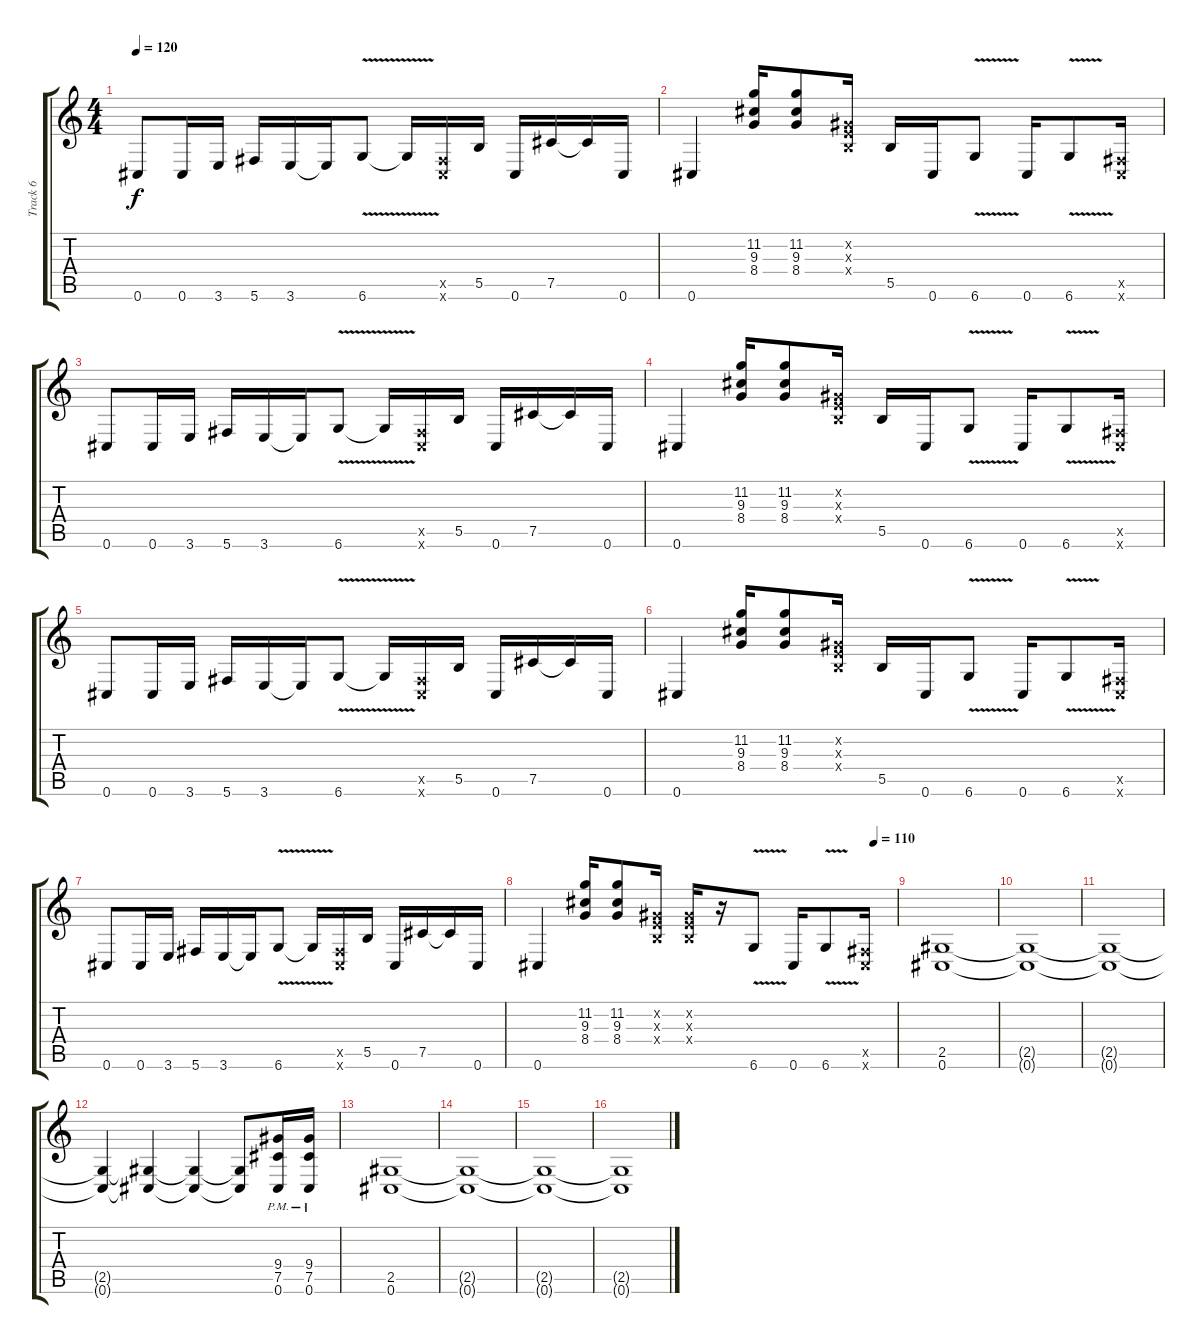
\track ("Track 6" "Track 6") {instrument distortionguitar}
\staff {score tabs}
\tuning (Db4 Ab3 E3 B2 Gb2 Db2) {hide}
\ts (4 4)
\tempo 120
\clef g2
\ks c
0.6.8{dy f} 0.6.16 3.6.16 5.6.16 3.6.16 3.6{t}.16 6.6{v}.8 6.6{t}.16 (0.5{x} 0.6{x}).16 5.5.16 0.6.16 7.5.16 7.5{t}.16 0.6.16 |
0.6.4 (11.2 9.3 8.4).16 (11.2 9.3 8.4).8 (0.2{x} 0.3{x} 0.4{x}).16 5.5.16 0.6.16 6.6{v}.8 0.6.16 6.6{v}.8 (0.5{x} 0.6{x}).16 |
0.6.8 0.6.16 3.6.16 5.6.16 3.6.16 3.6{t}.16 6.6{v}.8 6.6{t}.16 (0.5{x} 0.6{x}).16 5.5.16 0.6.16 7.5.16 7.5{t}.16 0.6.16 |
0.6.4 (11.2 9.3 8.4).16 (11.2 9.3 8.4).8 (0.2{x} 0.3{x} 0.4{x}).16 5.5.16 0.6.16 6.6{v}.8 0.6.16 6.6{v}.8 (0.5{x} 0.6{x}).16 |
0.6.8 0.6.16 3.6.16 5.6.16 3.6.16 3.6{t}.16 6.6{v}.8 6.6{t}.16 (0.5{x} 0.6{x}).16 5.5.16 0.6.16 7.5.16 7.5{t}.16 0.6.16 |
0.6.4 (11.2 9.3 8.4).16 (11.2 9.3 8.4).8 (0.2{x} 0.3{x} 0.4{x}).16 5.5.16 0.6.16 6.6{v}.8 0.6.16 6.6{v}.8 (0.5{x} 0.6{x}).16 |
0.6.8 0.6.16 3.6.16 5.6.16 3.6.16 3.6{t}.16 6.6{v}.8 6.6{t}.16 (0.5{x} 0.6{x}).16 5.5.16 0.6.16 7.5.16 7.5{t}.16 0.6.16 |
\tempo (110 0.9375)
0.6.4 (11.2 9.3 8.4).16 (11.2 9.3 8.4).8 (0.2{x} 0.3{x} 0.4{x}).16 (0.2{x} 0.3{x} 0.4{x}).16 r.16 6.6{v}.8 0.6.16 6.6{v}.8 (0.5{x} 0.6{x}).16 |
(2.5 0.6).1 |
(2.5{t} 0.6{t}).1 |
(2.5{t} 0.6{t}).1 |
(2.5{t} 0.6{t}).4 (2.5{t} 0.6{t}).4 (2.5{t} 0.6{t}).4 (2.5{t} 0.6{t}).8 (9.4{pm} 7.5{pm} 0.6{pm}).16 (9.4{pm} 7.5{pm} 0.6{pm}).16 |
(2.5 0.6).1 |
(2.5{t} 0.6{t}).1 |
(2.5{t} 0.6{t}).1 |
(2.5{t} 0.6{t}).1
